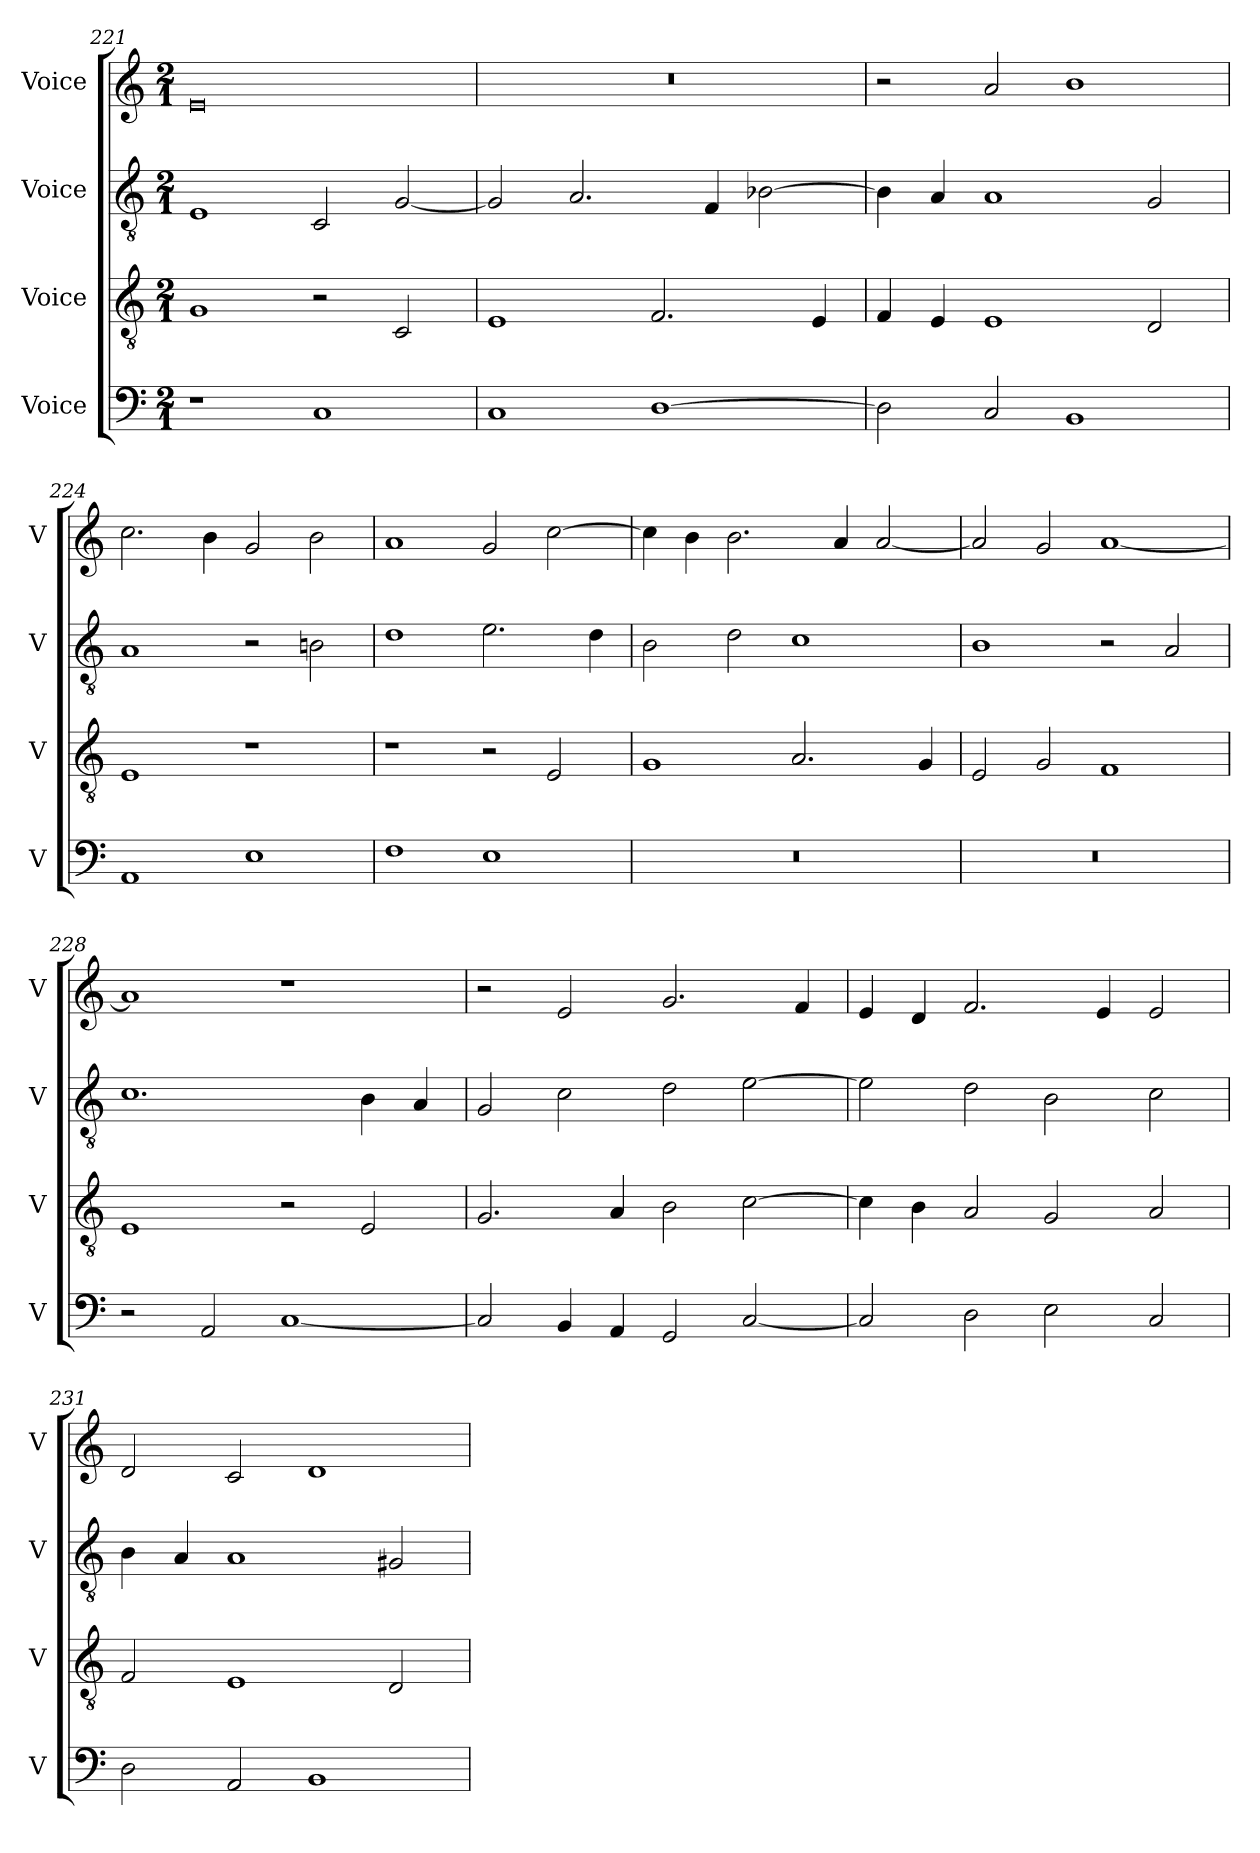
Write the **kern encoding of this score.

**kern	**kern	**kern	**kern
*part4	*part3	*part2	*part1
*staff4	*staff3	*staff2	*staff1
*I"Voice	*I"Voice	*I"Voice	*I"Voice
*I'V	*I'V	*I'V	*I'V
*clefF4	*clefGv2	*clefGv2	*clefG2
*k[]	*k[]	*k[]	*k[]
*M2/1	*M2/1	*M2/1	*M2/1
=221	=221	=221	=221
1r	1G	1E	0e
1C	2r	2C/	.
.	2C/	[2G/	.
!!LO:LB:g=z
=222	=222	=222	=222
1C	1E	2G/]	0r
.	.	2.A/	.
[1D	2.F/	.	.
.	.	4F/	.
.	.	[2B-X\	.
.	4E/	.	.
=223	=223	=223	=223
2D\]	4F/	4B-\]	2r
.	4E/	4A/	.
2C/	1E	1A	2a/
1BB	.	.	1b
.	2D/	2G/	.
=224	=224	=224	=224
1AA	1E	1A	2.cc\
.	.	.	4b\
1E	1r	2r	2g/
.	.	2Bn\	2b\
=225	=225	=225	=225
1F	1r	1d	1a
1E	2r	2.e\	2g/
.	2E/	.	[2cc\
.	.	4d\	.
=226	=226	=226	=226
0r	1G	2B\	4cc\]
.	.	.	4b\
.	.	2d\	2.b\
.	2.A/	1c	.
.	.	.	4a/
.	.	.	[2a/
.	4G/	.	.
=227	=227	=227	=227
0r	2E/	1B	2a/]
.	2G/	.	2g/
.	1F	2r	[1a
.	.	2A/	.
!!LO:PB:g=z
=228	=228	=228	=228
2r	1E	1.c	1a]
2AA/	.	.	.
[1C	2r	.	1r
.	2E/	4B\	.
.	.	4A/	.
=229	=229	=229	=229
2C/]	2.G/	2G/	2r
4BB/	.	2c\	2e/
4AA/	4A/	.	.
2GG/	2B\	2d\	2.g/
[2C/	[2c\	[2e\	.
.	.	.	4f/
=230	=230	=230	=230
2C/]	4c\]	2e\]	4e/
.	4B\	.	4d/
2D\	2A/	2d\	2.f/
2E\	2G/	2B\	.
.	.	.	4e/
2C/	2A/	2c\	2e/
=231	=231	=231	=231
2D\	2F/	4B\	2d/
.	.	4A/	.
2AA/	1E	1A	2c/
1BB	.	.	1d
.	2D/	2G#X/	.
=	=	=	=
*-	*-	*-	*-
